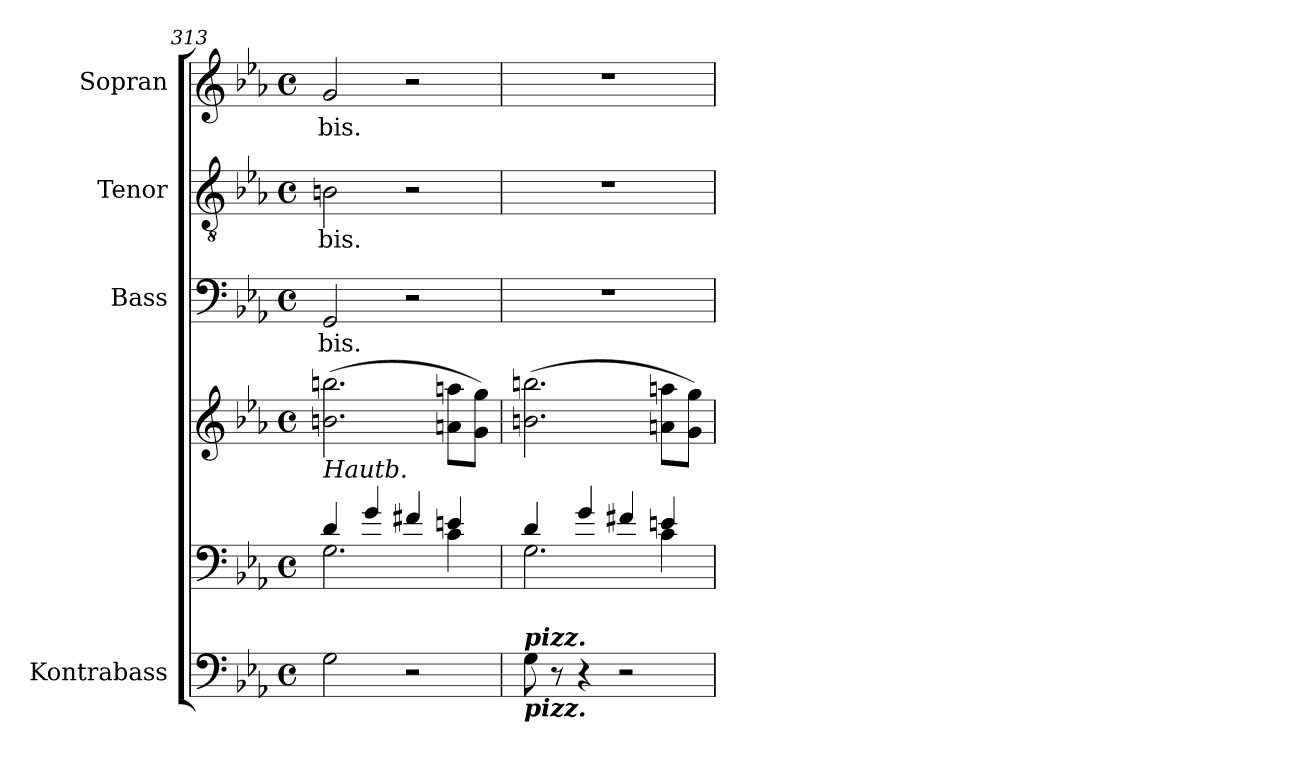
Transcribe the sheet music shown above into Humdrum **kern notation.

**kern	**kern	**kern	**kern	**text	**kern	**text	**kern	**text
*part5	*part4	*part4	*part3	*part3	*part2	*part2	*part1	*part1
*staff6	*staff5	*staff4	*staff3	*staff3	*staff2	*staff2	*staff1	*staff1
*I"Kontrabass	*	*	*I"Bass	*	*I"Tenor	*	*I"Sopran	*
*I'Kb.	*	*	*I'B.	*	*I'T.	*	*I'S.	*
*clefF4	*clefF4	*clefG2	*clefF4	*	*clefGv2	*	*clefG2	*
*ITrd7c12	*	*	*	*	*	*	*	*
*k[b-e-a-]	*k[b-e-a-]	*k[b-e-a-]	*k[b-e-a-]	*	*k[b-e-a-]	*	*k[b-e-a-]	*
*E-:	*E-:	*E-:	*E-:	*	*E-:	*	*E-:	*
*M4/4	*M4/4	*M4/4	*M4/4	*	*M4/4	*	*M4/4	*
*met(c)	*met(c)	*met(c)	*met(c)	*	*met(c)	*	*met(c)	*
=313	=313	=313	=313	=313	=313	=313	=313	=313
*	*^	*	*	*	*	*	*	*
!	!	!	!LO:TX:b:i:t=Hautb.	!	!	!	!	!	!
!	!	!	!	!	!LO:LY:b	!	!LO:LY:b	!	!LO:LY:b
2GG\	4d/	2.G\	(>2.bn\ 2.bbn\	2GG/	-bis.	2Bn\	-bis.	2g/	-bis.
.	4g/	.	.	.	.	.	.	.	.
2r	4f#X/	.	.	2r	.	2r	.	2r	.
.	4en/	4c\	8an\ 8aan\L	.	.	.	.	.	.
.	.	.	8g\ 8gg\J)	.	.	.	.	.	.
=314	=314	=314	=314	=314	=314	=314	=314	=314	=314
!LO:TX:a:Bi:t=pizz.	!	!	!	!	!	!	!	!	!
!LO:TX:b:Bi:t=pizz.	!	!	!	!	!	!	!	!	!
8GG\	4d/	2.G\	(>2.bn\ 2.bbn\	1r	.	1r	.	1r	.
8r	.	.	.	.	.	.	.	.	.
4r	4g/	.	.	.	.	.	.	.	.
2r	4f#X/	.	.	.	.	.	.	.	.
.	4en/	4c\	8an\ 8aan\L	.	.	.	.	.	.
.	.	.	8g\ 8gg\J)	.	.	.	.	.	.
*	*v	*v	*	*	*	*	*	*	*
=	=	=	=	=	=	=	=	=
*-	*-	*-	*-	*-	*-	*-	*-	*-
